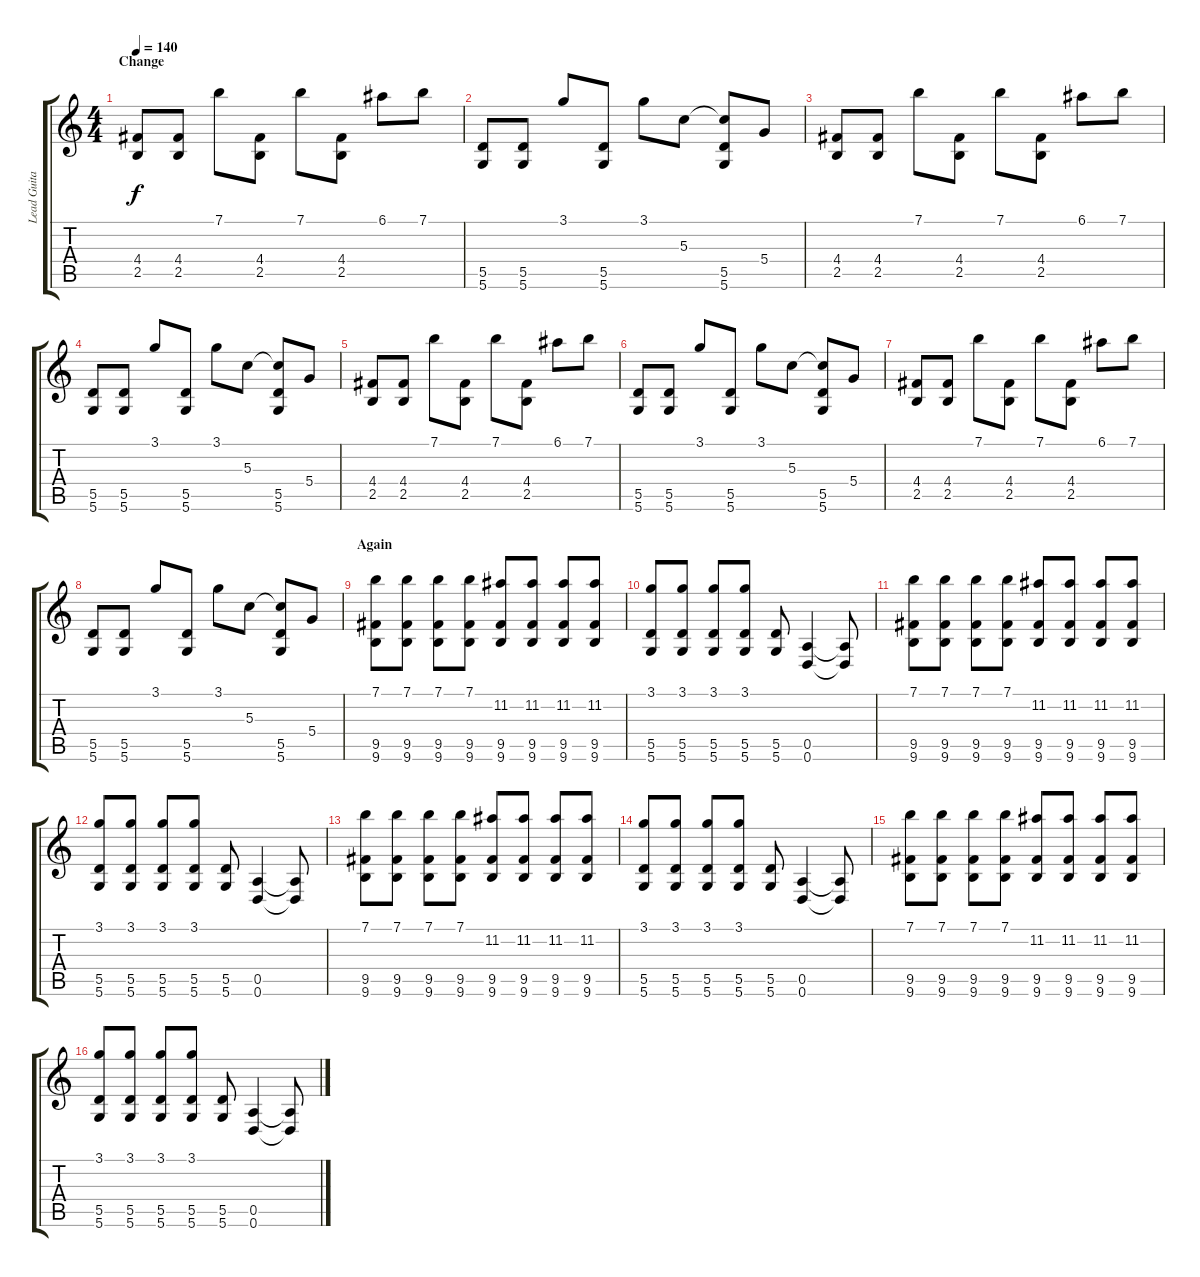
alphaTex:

\track ("Lead Guitar" "Lead Guita") {instrument distortionguitar}
\staff {score tabs}
\tuning (E4 B3 G3 D3 A2 D2) {hide}
\ts (4 4)
\section ("" "Change")
\tempo 140
\clef g2
\ks c
(4.4 2.5).8{dy f} (4.4 2.5).8 7.1.8 (4.4 2.5).8 7.1.8 (4.4 2.5).8 6.1.8 7.1.8 |
(5.5 5.6).8 (5.5 5.6).8 3.1.8 (5.5 5.6).8 3.1.8 5.3.8 (5.3{t} 5.5 5.6).8 5.4.8 |
(4.4 2.5).8 (4.4 2.5).8 7.1.8 (4.4 2.5).8 7.1.8 (4.4 2.5).8 6.1.8 7.1.8 |
(5.5 5.6).8 (5.5 5.6).8 3.1.8 (5.5 5.6).8 3.1.8 5.3.8 (5.3{t} 5.5 5.6).8 5.4.8 |
(4.4 2.5).8 (4.4 2.5).8 7.1.8 (4.4 2.5).8 7.1.8 (4.4 2.5).8 6.1.8 7.1.8 |
(5.5 5.6).8 (5.5 5.6).8 3.1.8 (5.5 5.6).8 3.1.8 5.3.8 (5.3{t} 5.5 5.6).8 5.4.8 |
(4.4 2.5).8 (4.4 2.5).8 7.1.8 (4.4 2.5).8 7.1.8 (4.4 2.5).8 6.1.8 7.1.8 |
(5.5 5.6).8 (5.5 5.6).8 3.1.8 (5.5 5.6).8 3.1.8 5.3.8 (5.3{t} 5.5 5.6).8 5.4.8 |
\section ("" "Again")
(7.1 9.5 9.6).8 (7.1 9.5 9.6).8 (7.1 9.5 9.6).8 (7.1 9.5 9.6).8 (11.2 9.5 9.6).8 (11.2 9.5 9.6).8 (11.2 9.5 9.6).8 (11.2 9.5 9.6).8 |
(3.1 5.5 5.6).8 (3.1 5.5 5.6).8 (3.1 5.5 5.6).8 (3.1 5.5 5.6).8 (5.5 5.6).8 (0.5 0.6).4 (0.5{t} 0.6{t}).8 |
(7.1 9.5 9.6).8 (7.1 9.5 9.6).8 (7.1 9.5 9.6).8 (7.1 9.5 9.6).8 (11.2 9.5 9.6).8 (11.2 9.5 9.6).8 (11.2 9.5 9.6).8 (11.2 9.5 9.6).8 |
(3.1 5.5 5.6).8 (3.1 5.5 5.6).8 (3.1 5.5 5.6).8 (3.1 5.5 5.6).8 (5.5 5.6).8 (0.5 0.6).4 (0.5{t} 0.6{t}).8 |
(7.1 9.5 9.6).8 (7.1 9.5 9.6).8 (7.1 9.5 9.6).8 (7.1 9.5 9.6).8 (11.2 9.5 9.6).8 (11.2 9.5 9.6).8 (11.2 9.5 9.6).8 (11.2 9.5 9.6).8 |
(3.1 5.5 5.6).8 (3.1 5.5 5.6).8 (3.1 5.5 5.6).8 (3.1 5.5 5.6).8 (5.5 5.6).8 (0.5 0.6).4 (0.5{t} 0.6{t}).8 |
(7.1 9.5 9.6).8 (7.1 9.5 9.6).8 (7.1 9.5 9.6).8 (7.1 9.5 9.6).8 (11.2 9.5 9.6).8 (11.2 9.5 9.6).8 (11.2 9.5 9.6).8 (11.2 9.5 9.6).8 |
(3.1 5.5 5.6).8 (3.1 5.5 5.6).8 (3.1 5.5 5.6).8 (3.1 5.5 5.6).8 (5.5 5.6).8 (0.5 0.6).4 (0.5{t} 0.6{t}).8
